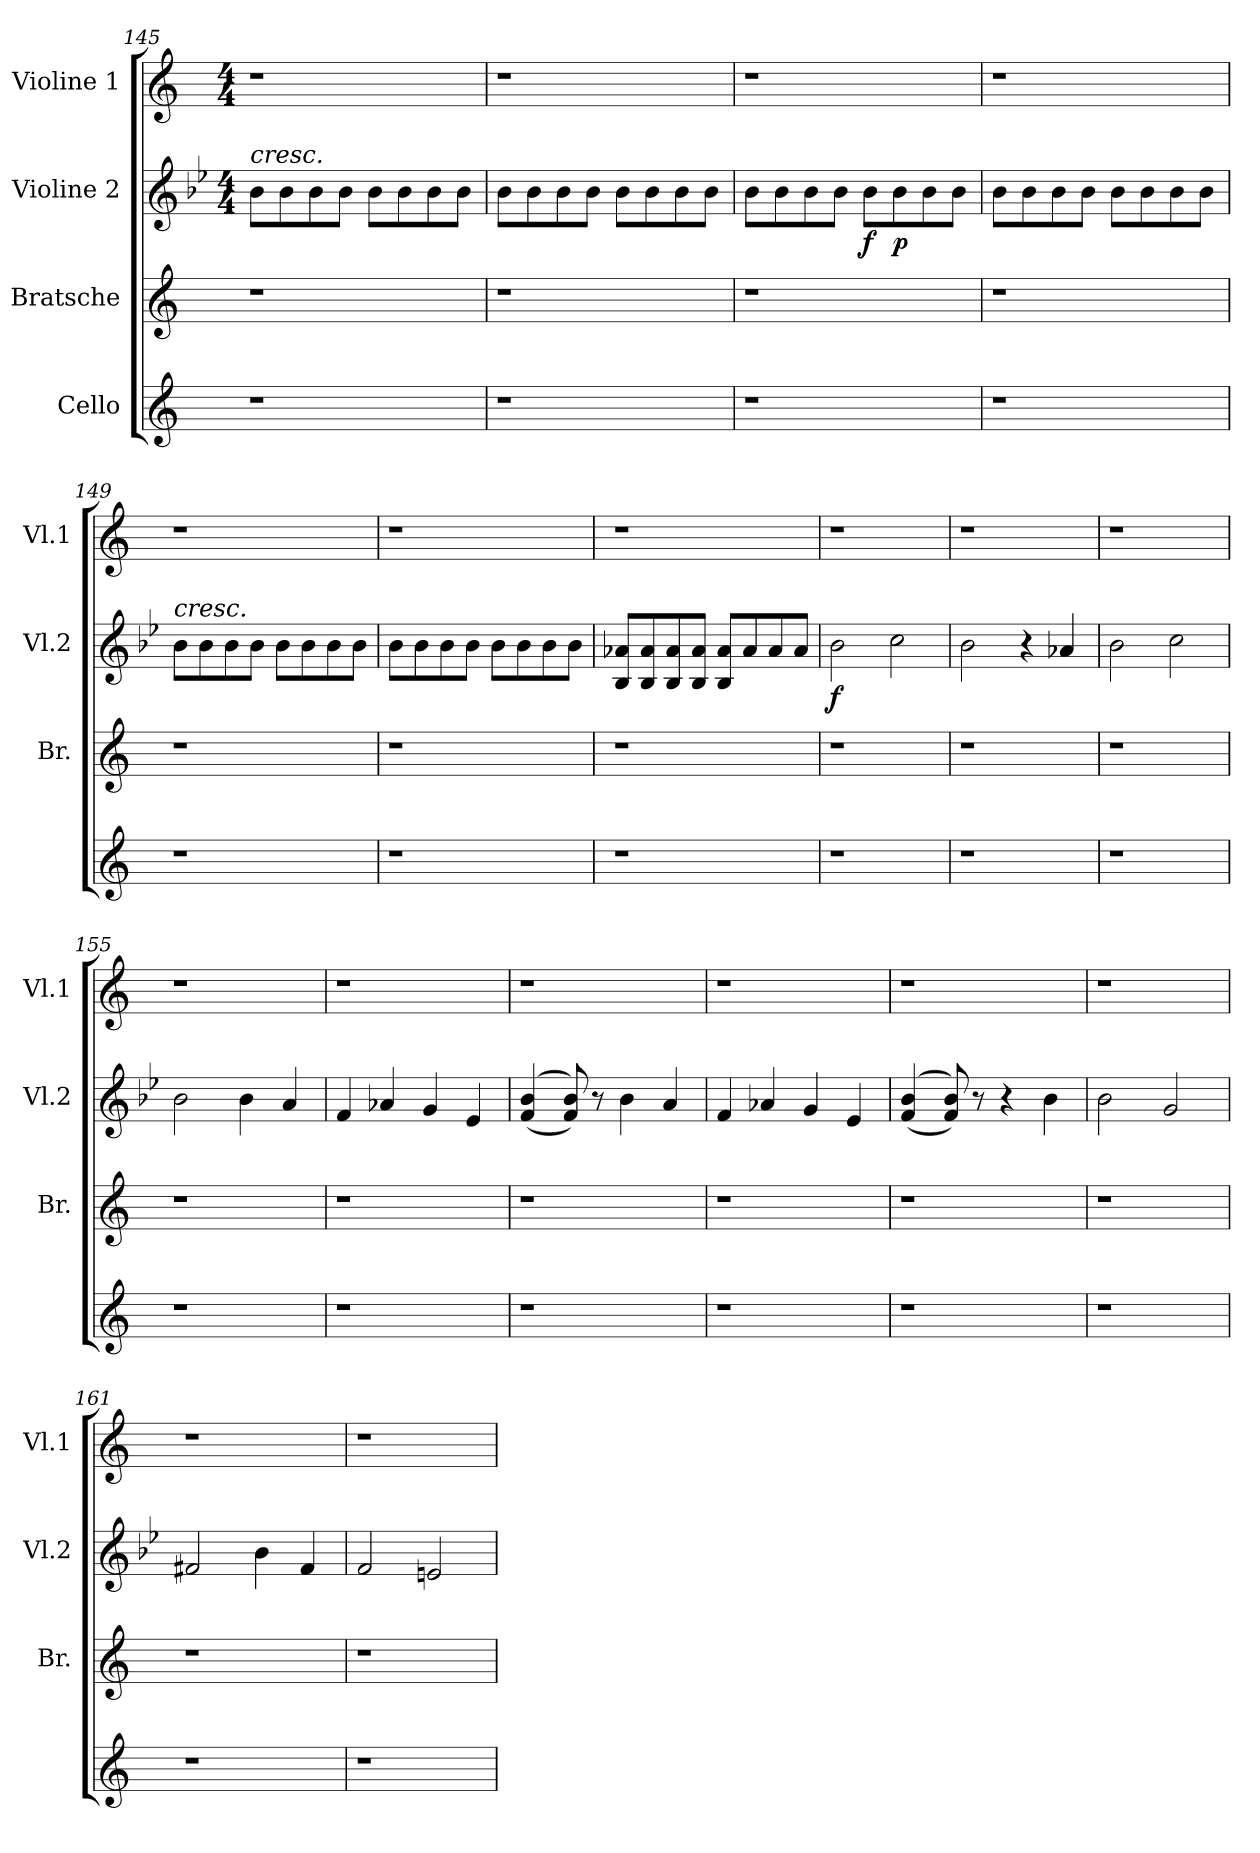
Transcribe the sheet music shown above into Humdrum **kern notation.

**kern	**kern	**kern	**dynam	**kern
*part4	*part3	*part2	*part2	*part1
*staff4	*staff3	*staff2	*staff2	*staff1
*I"Cello	*I"Bratsche	*I"Violine 2	*	*I"Violine 1
*	*I'Br.	*I'Vl.2	*	*I'Vl.1
*clefG2	*clefG2	*clefG2	*	*clefG2
*k[]	*k[]	*k[b-e-]	*	*k[]
*	*	*M4/4	*	*M4/4
=145	=145	=145	=145	=145
!	!	!LO:TX:a:i:t=cresc.	!	!
1r	1r	8b-\L	.	1r
.	.	8b-\	.	.
.	.	8b-\	.	.
.	.	8b-\J	.	.
.	.	8b-\L	.	.
.	.	8b-\	.	.
.	.	8b-\	.	.
.	.	8b-\J	.	.
!!LO:LB:g=z
=146	=146	=146	=146	=146
1r	1r	8b-\L	.	1r
.	.	8b-\	.	.
.	.	8b-\	.	.
.	.	8b-\J	.	.
.	.	8b-\L	.	.
.	.	8b-\	.	.
.	.	8b-\	.	.
.	.	8b-\J	.	.
=147	=147	=147	=147	=147
1r	1r	8b-\L	.	1r
.	.	8b-\	.	.
.	.	8b-\	.	.
.	.	8b-\J	.	.
!	!	!	!LO:DY:b	!
.	.	8b-\L	f	.
!	!	!	!LO:DY:b	!
.	.	8b-\	p	.
.	.	8b-\	.	.
.	.	8b-\J	.	.
!!LO:LB:g=z
=148	=148	=148	=148	=148
1r	1r	8b-\L	.	1r
.	.	8b-\	.	.
.	.	8b-\	.	.
.	.	8b-\J	.	.
.	.	8b-\L	.	.
.	.	8b-\	.	.
.	.	8b-\	.	.
.	.	8b-\J	.	.
=149	=149	=149	=149	=149
!	!	!LO:TX:a:i:t=cresc.	!	!
1r	1r	8b-\L	.	1r
.	.	8b-\	.	.
.	.	8b-\	.	.
.	.	8b-\J	.	.
.	.	8b-\L	.	.
.	.	8b-\	.	.
.	.	8b-\	.	.
.	.	8b-\J	.	.
=150	=150	=150	=150	=150
1r	1r	8b-\L	.	1r
.	.	8b-\	.	.
.	.	8b-\	.	.
.	.	8b-\J	.	.
.	.	8b-\L	.	.
.	.	8b-\	.	.
.	.	8b-\	.	.
.	.	8b-\J	.	.
!!LO:PB:g=z
=151	=151	=151	=151	=151
1r	1r	8B-/ 8a-X/L	.	1r
.	.	8B-/ 8a-/	.	.
.	.	8B-/ 8a-/	.	.
.	.	8B-/ 8a-/J	.	.
.	.	8B-/ 8a-/L	.	.
.	.	8a-/	.	.
.	.	8a-/	.	.
.	.	8a-/J	.	.
=152	=152	=152	=152	=152
!	!	!	!LO:DY:b	!
1r	1r	2b-\	f	1r
.	.	2cc\	.	.
!!LO:LB:g=z
=153	=153	=153	=153	=153
1r	1r	2b-\	.	1r
.	.	4r	.	.
.	.	4a-X/	.	.
=154	=154	=154	=154	=154
1r	1r	2b-\	.	1r
.	.	2cc\	.	.
=155	=155	=155	=155	=155
1r	1r	2b-\	.	1r
.	.	4b-\	.	.
.	.	4a/	.	.
=156	=156	=156	=156	=156
1r	1r	4f/	.	1r
.	.	4a-X/	.	.
.	.	4g/	.	.
.	.	4e-/	.	.
=157	=157	=157	=157	=157
1r	1r	((4f/ 4b-/	.	1r
.	.	8f/ 8b-/))	.	.
.	.	8r	.	.
.	.	4b-\	.	.
.	.	4a/	.	.
!!LO:LB:g=z
=158	=158	=158	=158	=158
1r	1r	4f/	.	1r
.	.	4a-X/	.	.
.	.	4g/	.	.
.	.	4e-/	.	.
=159	=159	=159	=159	=159
1r	1r	((4f/ 4b-/	.	1r
.	.	8f/ 8b-/))	.	.
.	.	8r	.	.
.	.	4r	.	.
.	.	4b-\	.	.
=160	=160	=160	=160	=160
1r	1r	2b-\	.	1r
.	.	2g/	.	.
=161	=161	=161	=161	=161
1r	1r	2f#X/	.	1r
.	.	4b-\	.	.
.	.	4f#/	.	.
=162	=162	=162	=162	=162
1r	1r	2f/	.	1r
.	.	2en/	.	.
=	=	=	=	=
*-	*-	*-	*-	*-
